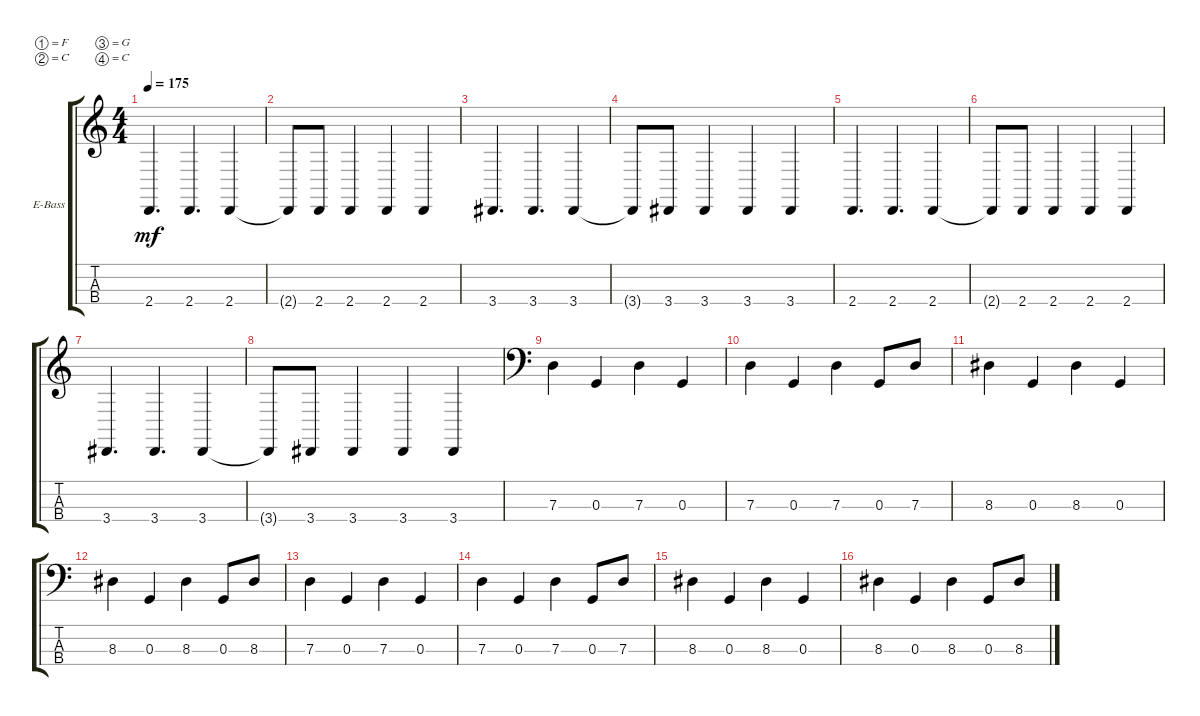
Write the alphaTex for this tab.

\defaultSystemsLayout 4
\bracketExtendMode groupsimilarinstruments
\firstSystemTrackNameOrientation horizontal
\otherSystemsTrackNameOrientation horizontal
\track ("Electric Bass" "E-Bass") {instrument electricbassfinger}
\staff {score tabs}
\tuning (F2 C2 G1 C1)
\ts (4 4)
\tempo 175
\clef g2
\ks c
2.4.4{d dy mf} 2.4.4{d} 2.4.4 |
2.4{t}.8 2.4.8 2.4.4 2.4.4 2.4.4 |
3.4.4{d} 3.4.4{d} 3.4.4 |
3.4{t}.8 3.4.8 3.4.4 3.4.4 3.4.4 |
2.4.4{d} 2.4.4{d} 2.4.4 |
2.4{t}.8 2.4.8 2.4.4 2.4.4 2.4.4 |
3.4.4{d} 3.4.4{d} 3.4.4 |
3.4{t}.8 3.4.8 3.4.4 3.4.4 3.4.4 |
\clef f4
7.3.4 0.3.4 7.3.4 0.3.4 |
7.3.4 0.3.4 7.3.4 0.3.8 7.3.8 |
8.3.4 0.3.4 8.3.4 0.3.4 |
8.3.4 0.3.4 8.3.4 0.3.8 8.3.8 |
7.3.4 0.3.4 7.3.4 0.3.4 |
7.3.4 0.3.4 7.3.4 0.3.8 7.3.8 |
8.3.4 0.3.4 8.3.4 0.3.4 |
8.3.4 0.3.4 8.3.4 0.3.8 8.3.8
